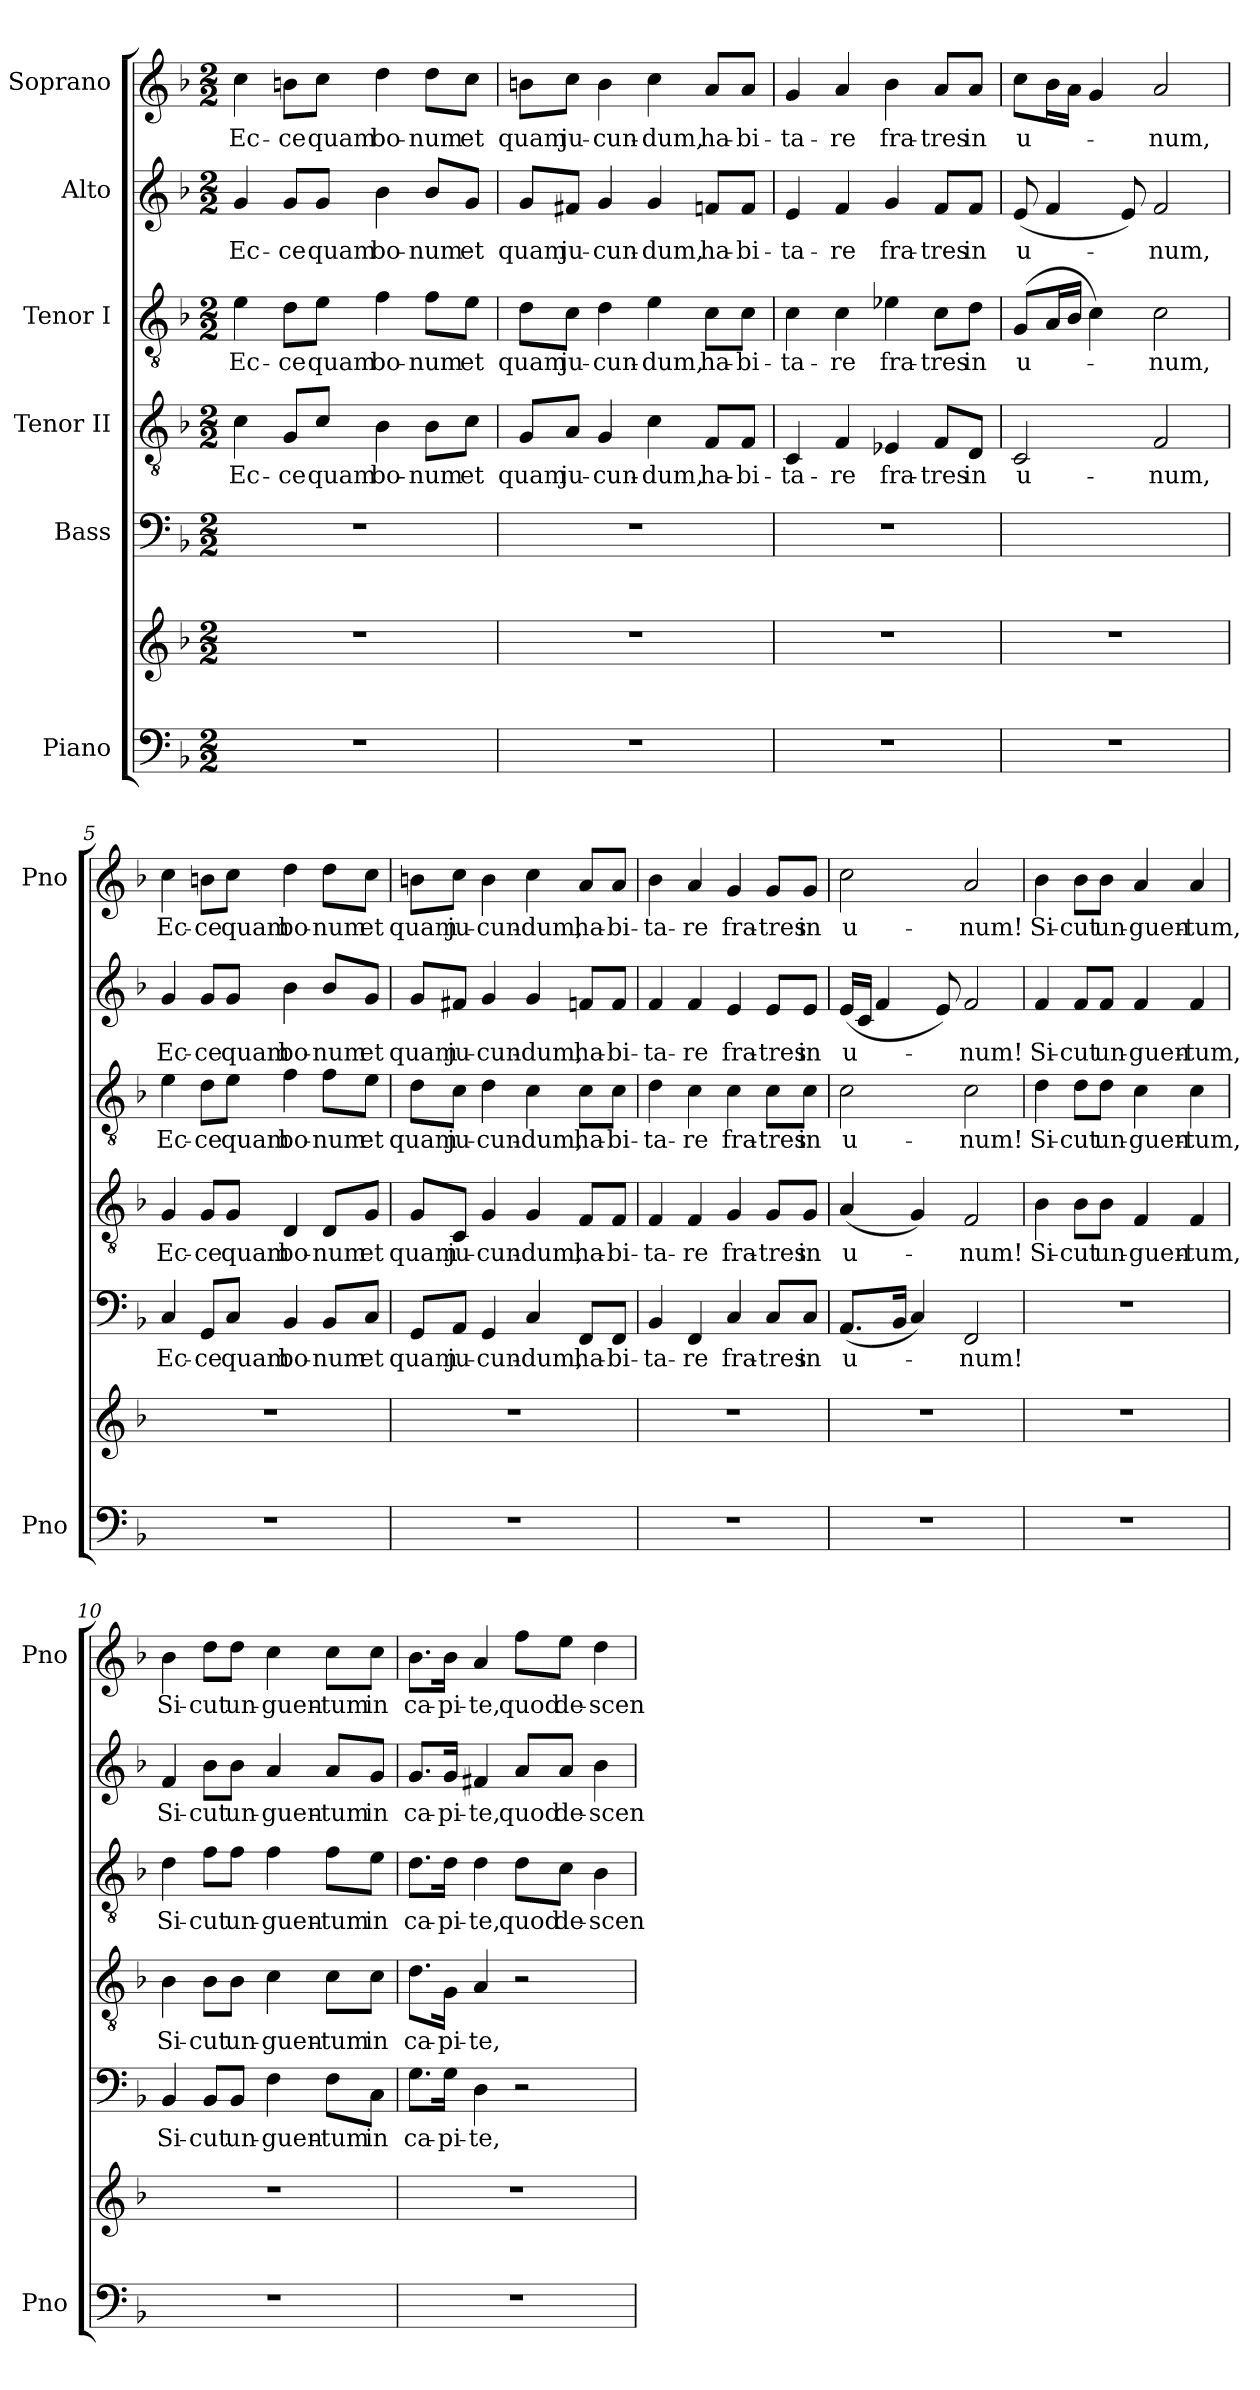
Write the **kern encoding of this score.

**kern	**kern	**kern	**text	**kern	**text	**kern	**text	**kern	**text	**kern	**text
*part6	*part6	*part5	*part5	*part4	*part4	*part3	*part3	*part2	*part2	*part1	*part1
*staff7	*staff6	*staff5	*staff5	*staff4	*staff4	*staff3	*staff3	*staff2	*staff2	*staff1	*staff1
*I"Piano	*	*I"Bass	*	*I"Tenor II	*	*I"Tenor I	*	*I"Alto	*	*I"Soprano	*
*I'Pno	*	*	*	*	*	*	*	*	*	*I'Pno	*
*clefF4	*clefG2	*clefF4	*	*clefGv2	*	*clefGv2	*	*clefG2	*	*clefG2	*
*k[b-]	*k[b-]	*k[b-]	*	*k[b-]	*	*k[b-]	*	*k[b-]	*	*k[b-]	*
*F:	*F:	*F:	*	*F:	*	*F:	*	*F:	*	*F:	*
*M2/2	*M2/2	*M2/2	*	*M2/2	*	*M2/2	*	*M2/2	*	*M2/2	*
=1	=1	=1	=1	=1	=1	=1	=1	=1	=1	=1	=1
1r	1r	1r	.	4c\	Ec-	4e\	Ec-	4g/	Ec-	4cc\	Ec-
.	.	.	.	8G/L	-ce	8d\L	-ce	8g/L	-ce	8bn\L	-ce
.	.	.	.	8c/J	quam	8e\J	quam	8g/J	quam	8cc\J	quam
.	.	.	.	4B-\	bo-	4f\	bo-	4b-\	bo-	4dd\	bo-
.	.	.	.	8B-\L	-num	8f\L	-num	8b-/L	-num	8dd\L	-num
.	.	.	.	8c\J	et	8e\J	et	8g/J	et	8cc\J	et
=2	=2	=2	=2	=2	=2	=2	=2	=2	=2	=2	=2
1r	1r	1r	.	8G/L	quam	8d\L	quam	8g/L	quam	8bn\L	quam
.	.	.	.	8A/J	ju-	8c\J	ju-	8f#X/J	ju-	8cc\J	ju-
.	.	.	.	4G/	-cun-	4d\	-cun-	4g/	-cun-	4b\	-cun-
.	.	.	.	4c\	-dum,	4e\	-dum,	4g/	-dum,	4cc\	-dum,
.	.	.	.	8F/L	ha-	8c\L	ha-	8fn/L	ha-	8a/L	ha-
.	.	.	.	8F/J	-bi-	8c\J	-bi-	8f/J	-bi-	8a/J	-bi-
=3	=3	=3	=3	=3	=3	=3	=3	=3	=3	=3	=3
1r	1r	1r	.	4C/	-ta-	4c\	-ta-	4e/	-ta-	4g/	-ta-
.	.	.	.	4F/	-re	4c\	-re	4f/	-re	4a/	-re
.	.	.	.	4E-X/	fra-	4e-X\	fra-	4g/	fra-	4b-\	fra-
.	.	.	.	8F/L	-tres	8c\L	-tres	8f/L	-tres	8a/L	-tres
.	.	.	.	8D/J	in	8d\J	in	8f/J	in	8a/J	in
!!LO:LB:g=z
=4	=4	=4	=4	=4	=4	=4	=4	=4	=4	=4	=4
1r	1r	2C/yy	.	2C/	u-	(8G/L	u-	(8e/	u-	8cc\L	u-
.	.	.	.	.	.	16A/L	.	4f/	.	16b-\L	.
.	.	.	.	.	.	16B-/JJ	.	.	.	16a\JJ	.
.	.	.	.	.	.	4c\)	.	.	.	4g/	.
.	.	.	.	.	.	.	.	8e/)	.	.	.
.	.	2ryy	.	2F/	-num,	2c\	-num,	2f/	-num,	2a/	-num,
=5	=5	=5	=5	=5	=5	=5	=5	=5	=5	=5	=5
1r	1r	4C/	Ec-	4G/	Ec-	4e\	Ec-	4g/	Ec-	4cc\	Ec-
.	.	8GG/L	-ce	8G/L	-ce	8d\L	-ce	8g/L	-ce	8bn\L	-ce
.	.	8C/J	quam	8G/J	quam	8e\J	quam	8g/J	quam	8cc\J	quam
.	.	4BB-/	bo-	4D/	bo-	4f\	bo-	4b-\	bo-	4dd\	bo-
.	.	8BB-/L	-num	8D/L	-num	8f\L	-num	8b-/L	-num	8dd\L	-num
.	.	8C/J	et	8G/J	et	8e\J	et	8g/J	et	8cc\J	et
=6	=6	=6	=6	=6	=6	=6	=6	=6	=6	=6	=6
1r	1r	8GG/L	quam	8G/L	quam	8d\L	quam	8g/L	quam	8bn\L	quam
.	.	8AA/J	ju-	8C/J	ju-	8c\J	ju-	8f#X/J	ju-	8cc\J	ju-
.	.	4GG/	-cun-	4G/	-cun-	4d\	-cun-	4g/	-cun-	4b\	-cun-
.	.	4C/	-dum,	4G/	-dum,	4c\	-dum,	4g/	-dum,	4cc\	-dum,
.	.	8FF/L	ha-	8F/L	ha-	8c\L	ha-	8fn/L	ha-	8a/L	ha-
.	.	8FF/J	-bi-	8F/J	-bi-	8c\J	-bi-	8f/J	-bi-	8a/J	-bi-
=7	=7	=7	=7	=7	=7	=7	=7	=7	=7	=7	=7
1r	1r	4BB-/	-ta-	4F/	-ta-	4d\	-ta-	4f/	-ta-	4b-\	-ta-
.	.	4FF/	-re	4F/	-re	4c\	-re	4f/	-re	4a/	-re
.	.	4C/	fra-	4G/	fra-	4c\	fra-	4e/	fra-	4g/	fra-
.	.	8C/L	-tres	8G/L	-tres	8c\L	-tres	8e/L	-tres	8g/L	-tres
.	.	8C/J	in	8G/J	in	8c\J	in	8e/J	in	8g/J	in
!!LO:PB:g=z
=8	=8	=8	=8	=8	=8	=8	=8	=8	=8	=8	=8
1r	1r	(8.AA/L	u-	(4A/	u-	2c\	u-	(16e/LL	u-	2cc\	u-
.	.	.	.	.	.	.	.	16c/JJ	.	.	.
.	.	.	.	.	.	.	.	4f/	.	.	.
.	.	16BB-/Jk	.	.	.	.	.	.	.	.	.
.	.	4C/)	.	4G/)	.	.	.	.	.	.	.
.	.	.	.	.	.	.	.	8e/)	.	.	.
.	.	2FF/	-num!	2F/	-num!	2c\	-num!	2f/	-num!	2a/	-num!
=9	=9	=9	=9	=9	=9	=9	=9	=9	=9	=9	=9
1r	1r	1r	.	4B-\	Si-	4d\	Si-	4f/	Si-	4b-\	Si-
.	.	.	.	8B-\L	-cut	8d\L	-cut	8f/L	-cut	8b-\L	-cut
.	.	.	.	8B-\J	un-	8d\J	un-	8f/J	un-	8b-\J	un-
.	.	.	.	4F/	-guen-	4c\	-guen-	4f/	-guen-	4a/	-guen-
.	.	.	.	4F/	-tum,	4c\	-tum,	4f/	-tum,	4a/	-tum,
=10	=10	=10	=10	=10	=10	=10	=10	=10	=10	=10	=10
1r	1r	4BB-/	Si-	4B-\	Si-	4d\	Si-	4f/	Si-	4b-\	Si-
.	.	8BB-/L	-cut	8B-\L	-cut	8f\L	-cut	8b-\L	-cut	8dd\L	-cut
.	.	8BB-/J	un-	8B-\J	un-	8f\J	un-	8b-\J	un-	8dd\J	un-
.	.	4F\	-guen-	4c\	-guen-	4f\	-guen-	4a/	-guen-	4cc\	-guen-
.	.	8F\L	-tum	8c\L	-tum	8f\L	-tum	8a/L	-tum	8cc\L	-tum
.	.	8C\J	in	8c\J	in	8e\J	in	8g/J	in	8cc\J	in
=11	=11	=11	=11	=11	=11	=11	=11	=11	=11	=11	=11
1r	1r	8.G\L	ca-	8.d\L	ca-	8.d\L	ca-	8.g/L	ca-	8.b-\L	ca-
.	.	16G\Jk	-pi-	16G\Jk	-pi-	16d\Jk	-pi-	16g/Jk	-pi-	16b-\Jk	-pi-
.	.	4D\	-te,	4A/	-te,	4d\	-te,	4f#X/	-te,	4a/	-te,
.	.	2r	.	2r	.	8d\L	quod	8a/L	quod	8ff\L	quod
.	.	.	.	.	.	8c\J	de-	8a/J	de-	8ee\J	de-
.	.	.	.	.	.	4B-\	-scen-	4b-\	-scen-	4dd\	-scen-
=	=	=	=	=	=	=	=	=	=	=	=
*-	*-	*-	*-	*-	*-	*-	*-	*-	*-	*-	*-
